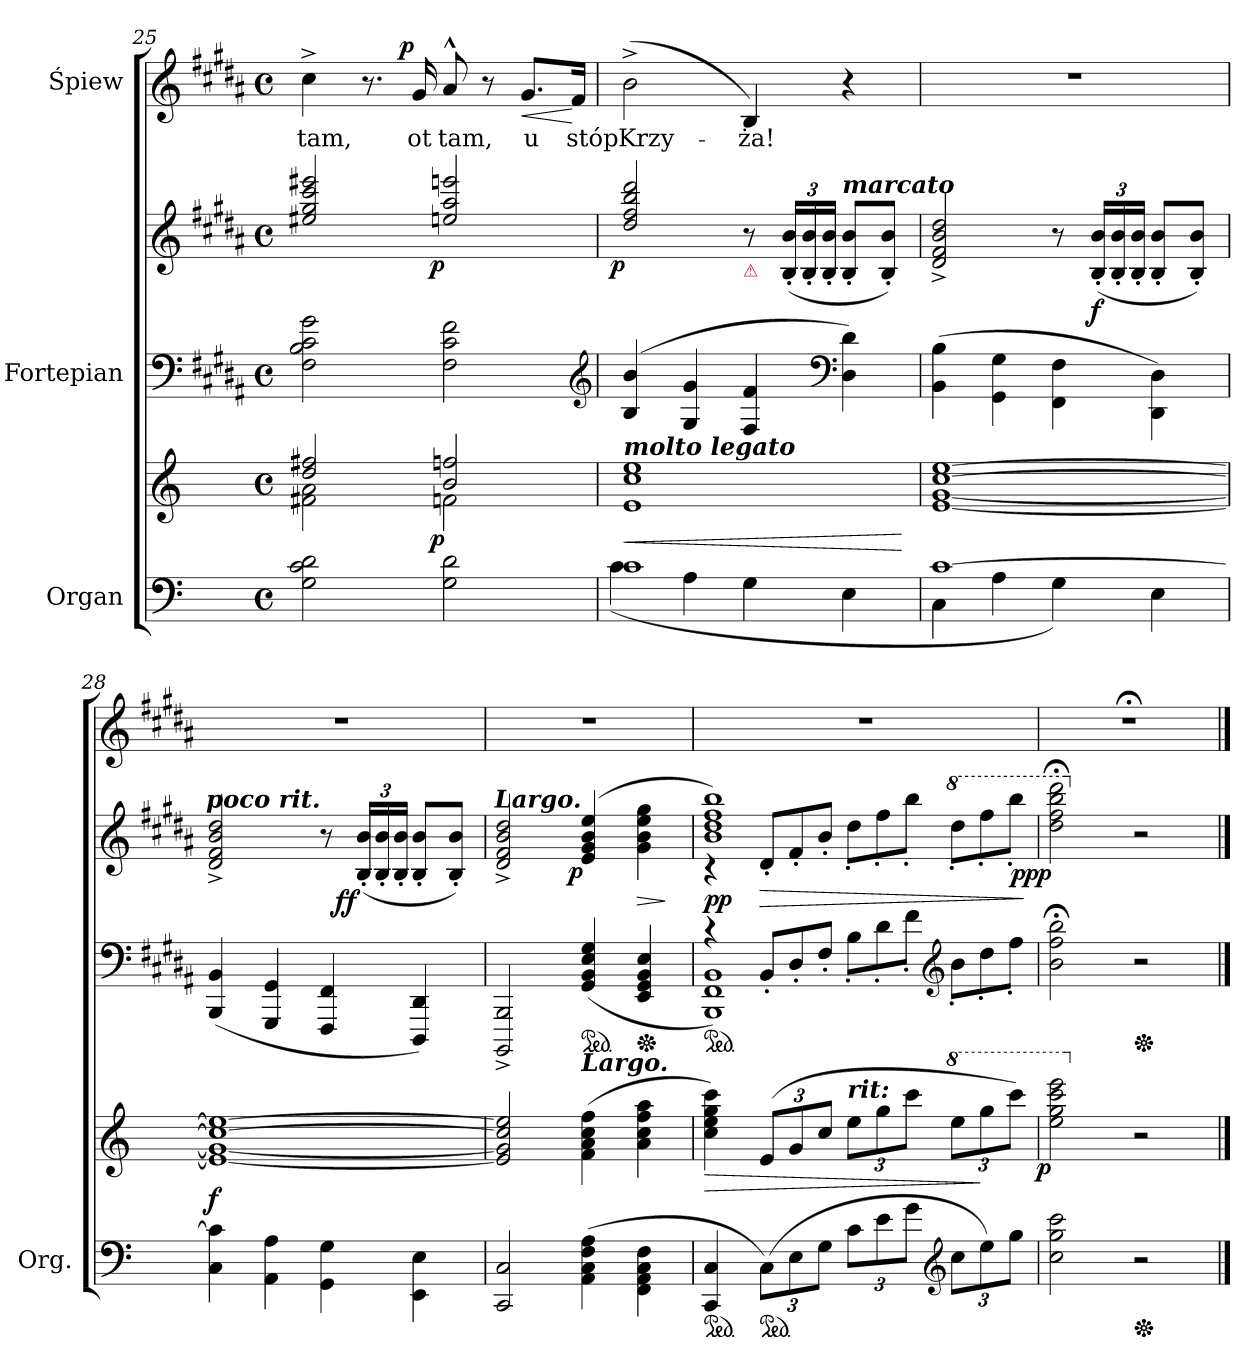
**kern	**kern	**dynam	**kern	**kern	**dynam	**kern	**text	**dynam
*part3	*part3	*part3	*part2	*part2	*part2	*part1	*part1	*part1
*staff5	*staff4	*staff4/5	*staff3	*staff2	*staff2/3	*staff1	*staff1	*staff1
*I"Organ	*	*	*I"Fortepian	*	*	*I"Śpiew	*	*
*I'Org.	*	*	*	*	*	*	*	*
*clefF4	*clefG2	*	*clefF4	*clefG2	*	*clefG2	*	*
*ITrd1c1	*ITrd1c1	*	*	*	*	*	*	*
*k[f#c#g#d#a#]	*k[f#c#g#d#a#]	*	*k[f#c#g#d#a#]	*k[f#c#g#d#a#]	*	*k[f#c#g#d#a#]	*	*
*M4/4	*M4/4	*	*M4/4	*M4/4	*	*M4/4	*	*
*met(c)	*met(c)	*	*met(c)	*met(c)	*	*met(c)	*	*
=25	=25	=25	=25	=25	=25	=25	=25	=25
*	*^	*	*	*	*	*	*	*
2F#\ 2B\ 2c#\	2cc#/ 2ee#X/	2e#X\ 2g#\	.	2F#\ 2B\ 2c#\ 2g#\	2ee#X/ 2gg#/ 2ccc#/ 2eee#X/	.	4cc#^>\	tam,	.
.	.	.	.	.	.	.	8.r	.	.
!	!	!	!	!	!	!	!	!	!LO:DY:b:rj
.	.	.	.	.	.	.	16g#/	ot	p
!	!	!	!LO:DY:b:rj	!	!	!LO:DY:b:rj	!	!	!
2F#\ 2c#\	2a#/ 2een/	2en\	p	2F#\ 2c#\ 2f#\	2een/ 2aa#/ 2eeen/	p	8a#^^>/	tam,	.
.	.	.	.	.	.	.	8r	.	.
!	!	!	!	!	!	!	!	!	!LO:HP:b
.	.	.	.	.	.	.	8.g#/L	u	<
.	.	.	.	.	.	.	16f#/Jk	stóp	[
*	*v	*v	*	*	*	*	*	*	*
*	*	*	*clefG2	*	*	*	*	*
=26	=26	=26	=26	=26	=26	=26	=26	=26
*^	*	*	*	*	*	*	*	*
!	!	!	!	!LO:TX:b:Bi:t=molto legato	!	!	!	!	!
!	!	!	!	!	!	!LO:DY:b:rj	!	!	!
1B	(<4B\	1d# 1b 1dd#	<	(<4B/ 4b/	2dd#/ 2ff#/ 2bb/ 2ddd#/	p	(>2b^>\	Krzy-	.
.	4G#\	.	.	4G#/ 4g#/	.	.	.	.	.
!	!	!	!	!	!LO:TX:b:Bi:color=crimson:t=⚠	!	!	!	!
.	4F#\	.	.	4F#/ 4f#/	8r	.	4B/)	-ża!	.
.	.	.	.	.	(<24B'</ 24b'</LL	.	.	.	.
.	.	.	.	.	24B'</ 24b'</	.	.	.	.
.	.	.	.	.	24B'</ 24b'</JJ	.	.	.	.
*	*	*	*	*clefF4	*	*	*	*	*
!	!	!	!	!	!LO:TX:a:Bi:t=marcato	!	!	!	!
.	4D#\	.	.	4D#\ 4d#\)	8B'</ 8b'</L	.	4r	.	.
.	.	.	.	.	8B'</ 8b'</J)	.	.	.	.
*v	*v	*	*	*	*	*	*	*	*
.	.	[	.	.	.	.	.	.
=27	=27	=27	=27	=27	=27	=27	=27	=27
*^	*	*	*	*	*	*	*	*
[1B	4BB\	[<1d# [>1f# [>1b [>1dd#	.	(<4BB\ 4B\	2d#^>/ 2f#^>/ 2b^>/ 2dd#^>/	.	1r	.	.
.	4G#\	.	.	4GG#\ 4G#\	.	.	.	.	.
.	4F#\)	.	.	4FF#\ 4F#\	8r	.	.	.	.
.	.	.	.	.	(<24B'</ 24b'</LL	f	.	.	.
.	.	.	.	.	24B'</ 24b'</	.	.	.	.
.	.	.	.	.	24B'</ 24b'</JJ	.	.	.	.
.	4D#\	.	.	4DD#\ 4D#\)	8B'</ 8b'</L	.	.	.	.
.	.	.	.	.	8B'</ 8b'</J)	.	.	.	.
*v	*v	*	*	*	*	*	*	*	*
=28	=28	=28	=28	=28	=28	=28	=28	=28
4BB\ 4B]\	1d#_ 1f#_ 1b_ 1dd#_	f	(<4BBB/ 4BB/	2d#^>/ 2f#^>/ 2b^>/ 2dd#^>/	.	1r	.	.
4GG#\ 4G#\	.	.	4GGG#/ 4GG#/	.	.	.	.	.
!	!	!	!	!LO:TX:a:Bi:rj:t=poco rit.	!	!	!	!
4FF#\ 4F#\	.	.	4FFF#/ 4FF#/	8r	.	.	.	.
!	!	!	!	!	!LO:DY:b:rj	!	!	!
.	.	.	.	(<24B'</ 24b'</LL	ff	.	.	.
.	.	.	.	24B'</ 24b'</	.	.	.	.
.	.	.	.	24B'</ 24b'</JJ	.	.	.	.
4DD#\ 4D#\	.	.	4DDD#/ 4DD#/)	8B'</ 8b'</L	.	.	.	.
.	.	.	.	8B'</ 8b'</J)	.	.	.	.
=29	=29	=29	=29	=29	=29	=29	=29	=29
2BBB/ 2BB/	2d#]/ 2f#]/ 2b]/ 2dd#]/	.	2BBBB^>/ 2BBB^>/	2d#^>/ 2f#^>/ 2b^>/ 2dd#^>/	.	1r	.	.
!	!	!	!	!LO:TX:a:Bi:rj:t=Largo.	!	!	!	!
!	!LO:TX:a:Bi:t=Largo.	!	!	!	!	!	!	!
!	!	!	!	!	!LO:DY:b:rj	!	!	!
*	*	*	*ped	*	*	*	*	*
(<4GG#\ 4BB\ 4E\ 4G#\	(>4e\ 4g#\ 4b\ 4ee\	.	(<4GG#/ 4BB/ 4E/ 4G#/	(>4e/ 4g#/ 4b/ 4ee/	p	.	.	.
*	*	*	*Xped	*	*	*	*	*
4EE\ 4GG#\ 4BB\ 4E\	4g#\ 4b\ 4ee\ 4gg#\	.	4EE/ 4GG#/ 4BB/ 4E/	4g#\ 4b\ 4ee\ 4gg#\	>	.	.	.
.	.	.	.	.	]	.	.	.
=30	=30	=30	=30	=30	=30	=30	=30	=30
*	*	*	*^	*^	*	*	*	*
*ped	*	*	*	*	*	*	*	*	*	*
*	*	*	*ped	*	*	*	*	*	*	*
4BBB/ 4BB/	4b\ 4dd#\ 4ff#\ 4bb\)	>	1BBB 1FF# 1BB)	4rc	1b 1dd# 1ff# 1bb)	4rc	pp	1r	.	.
*	*	*	*	*Xtuplet	*	*Xtuplet	*	*	*	*
*ped	*	*	*	*	*	*	*	*	*	*
(<12BB\L)	(>12d#/L	.	.	12BB'</L	.	12d#'</L	>	.	.	.
12D#\	12f#/	.	.	12D#'</	.	12f#'</	.	.	.	.
12F#\J	12b/J	.	.	12F#'</J	.	12b'</J	.	.	.	.
!	!LO:TX:a:Bi:t=rit&colon;	!	!	!	!	!	!	!	!	!
12B\L	12dd#\L	.	.	12B'>\L	.	12dd#'>\L	.	.	.	.
12d#\	12ff#\	.	.	12d#'>\	.	12ff#'>\	.	.	.	.
12f#\J	12bb\J	.	.	12f#'>\J	.	12bb'>\J	.	.	.	.
*clefG2	*	*	*clefG2	*	*	*	*	*	*	*
*	*8va	*	*	*	*	*	*	*	*	*
*	*	*	*	*	*8va	*	*	*	*	*
12b\L	12ddd#\L	.	.	12b'>\L	.	12ddd#'>\L	.	.	.	.
12dd#\)	12fff#\	]	.	12dd#'>\	.	12fff#'>\	.	.	.	.
12ff#\J	12bbb\J)	.	.	12ff#'>\J	.	12bbb'>\J	.	.	.	.
*	*	*	*v	*v	*	*	*	*	*	*
*	*	*	*	*v	*v	*	*	*	*
.	.	.	.	.	]	.	.	.
=31	=31	=31	=31	=31	=31	=31	=31	=31
!	!	!LO:DY:b:rj	!	!	!LO:DY:b:rj	!	!	!
2b\ 2ff#\ 2bb\	2ddd#\ 2fff#\ 2bbb\ 2dddd#\	p	2b;<\ 2ff#;<\ 2bb;<\	2ddd#;<\ 2fff#;<\ 2bbb;<\ 2dddd#;<\	ppp	1r;<	.	.
*	*X8va	*	*	*	*	*	*	*
*	*	*	*	*X8va	*	*	*	*
*Xped	*	*	*	*	*	*	*	*
*	*	*	*Xped	*	*	*	*	*
2r	2r	.	2r	2r	.	.	.	.
==	==	==	==	==	==	==	==	==
*-	*-	*-	*-	*-	*-	*-	*-	*-
